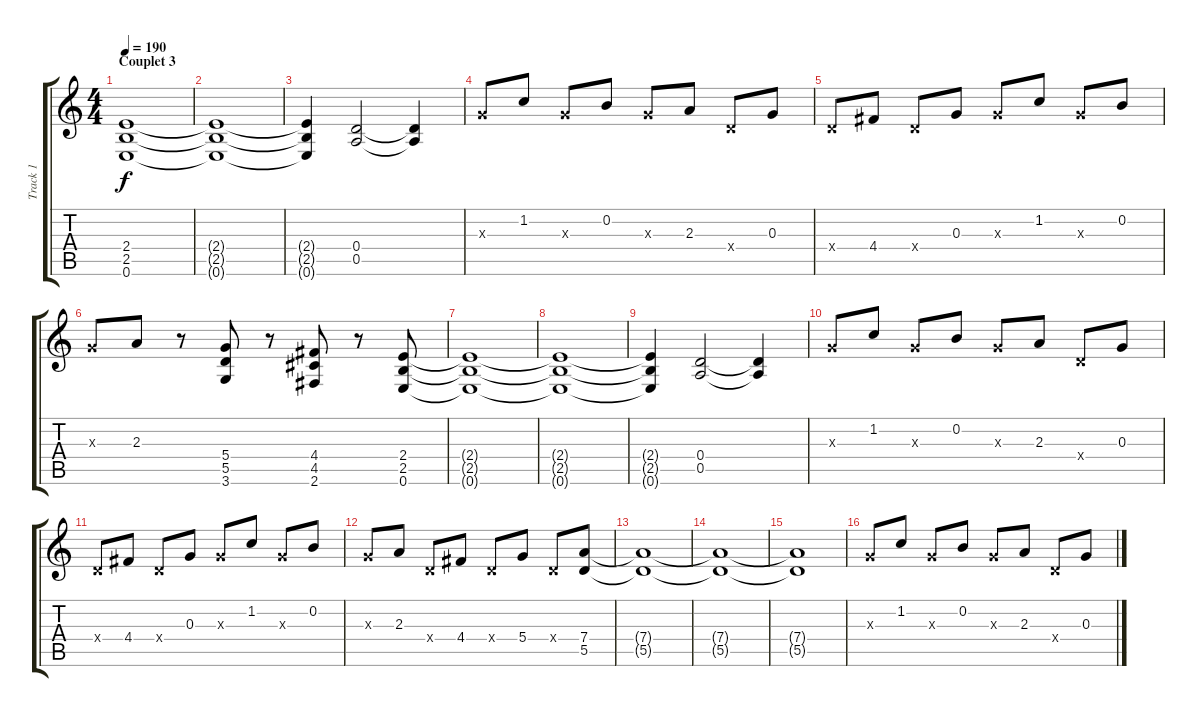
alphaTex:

\track ("Track 1" "Track 1") {instrument overdrivenguitar}
\staff {score tabs}
\tuning (E4 B3 G3 D3 A2 E2) {hide}
\ts (4 4)
\section ("" "Couplet 3")
\tempo 190
\clef g2
\ks c
(2.4{t} 2.5{t} 0.6{t}).1{dy f} |
(2.4{t} 2.5{t} 0.6{t}).1 |
(2.4{t} 2.5{t} 0.6{t}).4 (0.4 0.5).2 (0.4{t} 0.5{t}).4 |
0.3{x}.8 1.2.8 0.3{x}.8 0.2.8 0.3{x}.8 2.3.8 0.4{x}.8 0.3.8 |
0.4{x}.8 4.4.8 0.4{x}.8 0.3.8 0.3{x}.8 1.2.8 0.3{x}.8 0.2.8 |
0.3{x}.8 2.3.8 r.8 (5.4 5.5 3.6).8 r.8 (4.4 4.5 2.6).8 r.8 (2.4 2.5 0.6).8 |
(2.4{t} 2.5{t} 0.6{t}).1 |
(2.4{t} 2.5{t} 0.6{t}).1 |
(2.4{t} 2.5{t} 0.6{t}).4 (0.4 0.5).2 (0.4{t} 0.5{t}).4 |
0.3{x}.8 1.2.8 0.3{x}.8 0.2.8 0.3{x}.8 2.3.8 0.4{x}.8 0.3.8 |
0.4{x}.8 4.4.8 0.4{x}.8 0.3.8 0.3{x}.8 1.2.8 0.3{x}.8 0.2.8 |
0.3{x}.8 2.3.8 0.4{x}.8 4.4.8 0.4{x}.8 5.4.8 0.4{x}.8 (7.4 5.5).8 |
(7.4{t} 5.5{t}).1 |
(7.4{t} 5.5{t}).1 |
(7.4{t} 5.5{t}).1 |
0.3{x}.8 1.2.8 0.3{x}.8 0.2.8 0.3{x}.8 2.3.8 0.4{x}.8 0.3.8
